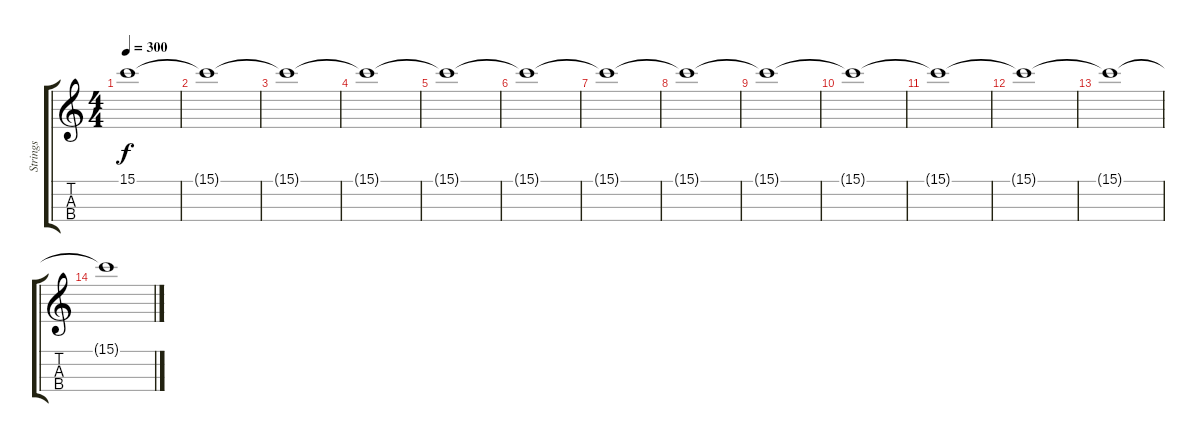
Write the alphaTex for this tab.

\track ("Strings" "Strings") {instrument stringensemble1}
\staff {score tabs}
\tuning (A4 D4 G3 C3) {hide}
\ts (4 4)
\tempo 300
\clef g2
\ks c
15.1{t}.1{dy f} |
15.1{t}.1 |
15.1{t}.1 |
15.1{t}.1 |
15.1{t}.1 |
15.1{t}.1 |
15.1{t}.1 |
15.1{t}.1 |
15.1{t}.1 |
15.1{t}.1 |
15.1{t}.1 |
15.1{t}.1 |
15.1{t}.1 |
15.1{t}.1
